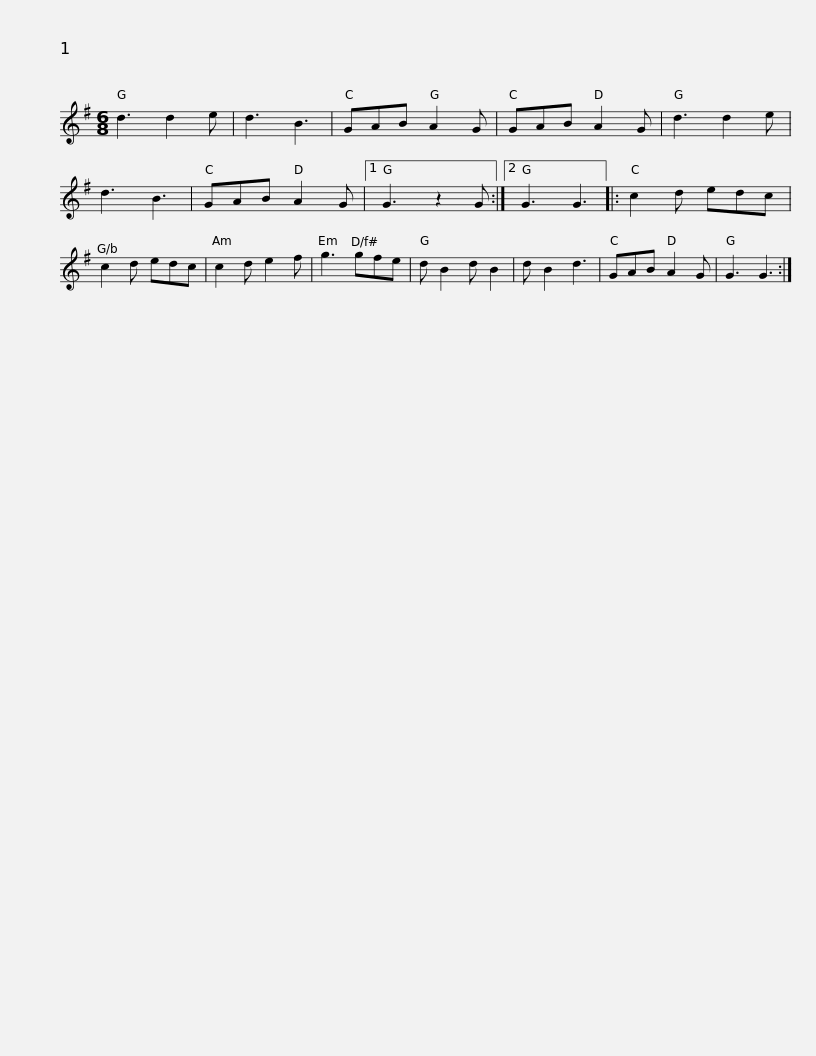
X:1
L:1/8
M:6/8
I:linebreak $
K:G
V:1 treble
V:1
 d3 d2 e | d3 B3 | GAB A2 G | GAB A2 G | d3 d2 e | %5
 d3 B3 | GAB A2 G |1 G3 z2 G :|2 G3 G3 |:$ c2 d edc | %10
 c2 d edc | c2 d e2 f | g3 gfe | d B2 d B2 | d B2 d3 | %15
 GAB A2 G | G3 G3 :| %17
